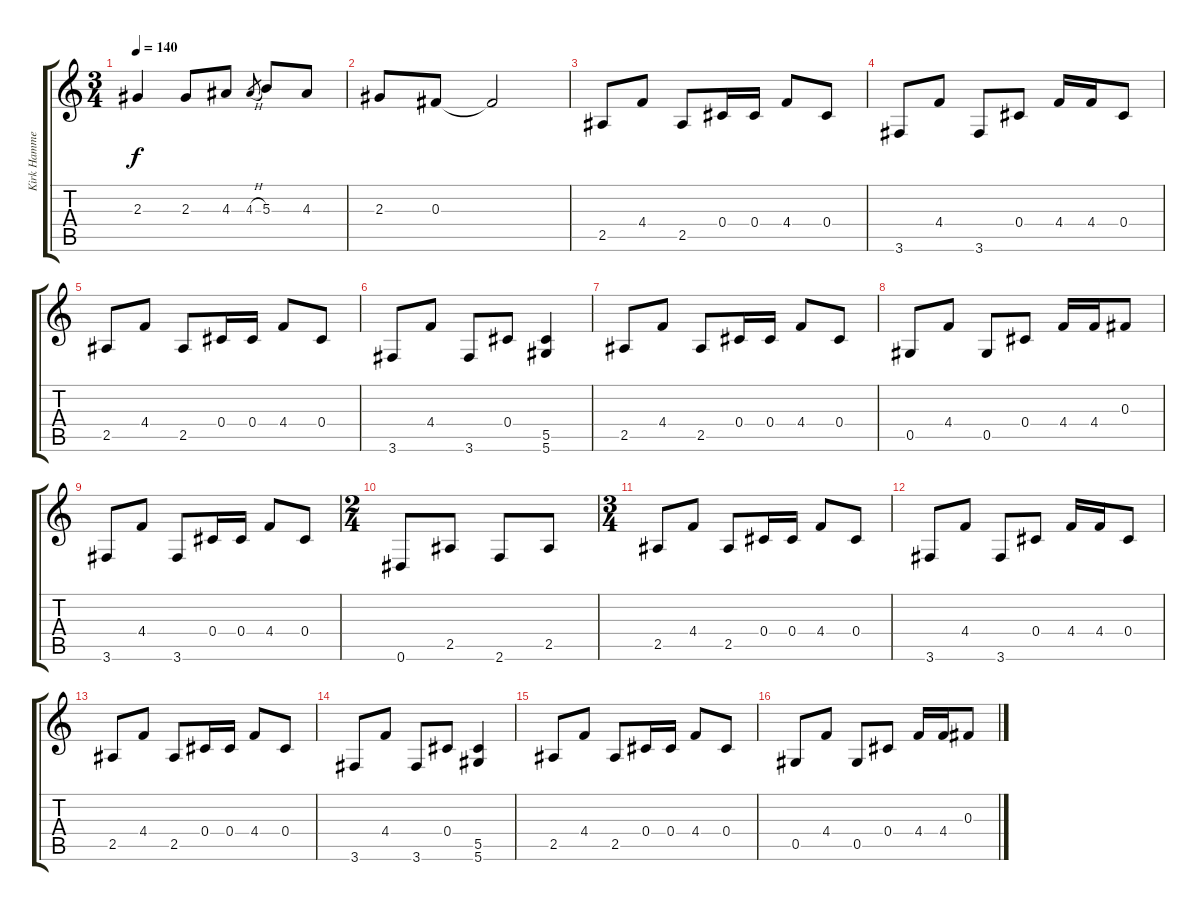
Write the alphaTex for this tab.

\track ("Kirk Hammet" "Kirk Hamme") {instrument electricguitarclean}
\staff {score tabs}
\tuning (Eb4 Bb3 Gb3 Db3 Ab2 Eb2) {hide}
\ts (3 4)
\tempo 140
\clef g2
\ks c
2.3.4{dy f} 2.3.8 4.3.8 4.3{h}.8{gr} 5.3.8 4.3.8 |
2.3.8 0.3.8 0.3{t}.2 |
2.5.8 4.4.8 2.5.8 0.4.16 0.4.16 4.4.8 0.4.8 |
3.6.8 4.4.8 3.6.8 0.4.8 4.4.16 4.4.16 0.4.8 |
2.5.8 4.4.8 2.5.8 0.4.16 0.4.16 4.4.8 0.4.8 |
3.6.8 4.4.8 3.6.8 0.4.8 (5.5 5.6).4 |
2.5.8 4.4.8 2.5.8 0.4.16 0.4.16 4.4.8 0.4.8 |
0.5.8 4.4.8 0.5.8 0.4.8 4.4.16 4.4.16 0.3.8 |
3.6.8 4.4.8 3.6.8 0.4.16 0.4.16 4.4.8 0.4.8 |
\ts (2 4)
0.6.8 2.5.8 2.6.8 2.5.8 |
\ts (3 4)
2.5.8 4.4.8 2.5.8 0.4.16 0.4.16 4.4.8 0.4.8 |
3.6.8 4.4.8 3.6.8 0.4.8 4.4.16 4.4.16 0.4.8 |
2.5.8 4.4.8 2.5.8 0.4.16 0.4.16 4.4.8 0.4.8 |
3.6.8 4.4.8 3.6.8 0.4.8 (5.5 5.6).4 |
2.5.8 4.4.8 2.5.8 0.4.16 0.4.16 4.4.8 0.4.8 |
0.5.8 4.4.8 0.5.8 0.4.8 4.4.16 4.4.16 0.3.8
